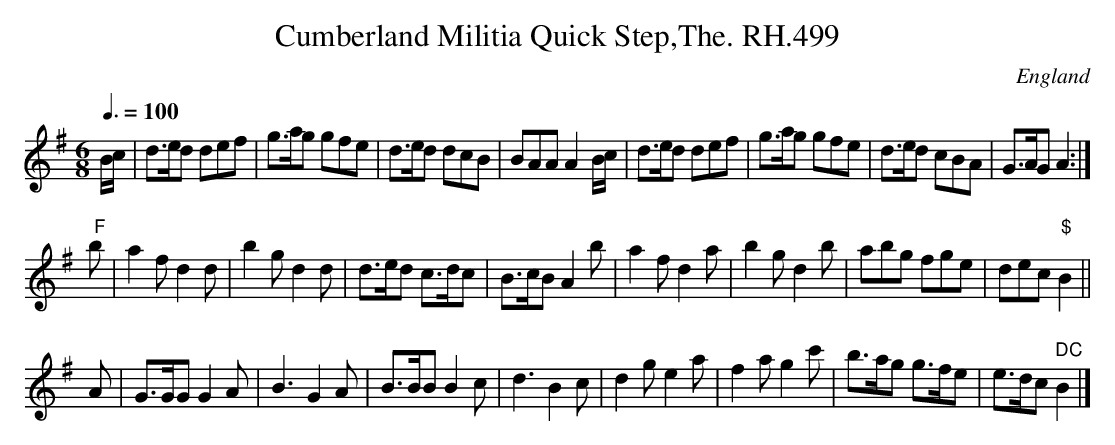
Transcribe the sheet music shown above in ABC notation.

X:1
T:Cumberland Militia Quick Step,The. RH.499
L:1/8
M:6/8
O:England
Q:3/8=100
K:G
B/c/|d>ed def|g>ag gfe|d>ed dcB|BAA A2B/c/|\
d>ed def|g>ag gfe|d>ed cBA|G>AG A2:|!
" F"b|a2f d2d|b2g d2d|d>ed c>dc|B>cB A2b|\
a2fd2a|b2gd2b|abg fge|dec"$"B2||!
A|G>GG G2A|B3 G2A|B>BB B2c|d3 B2c|\
d2g e2a|f2a g2c'|b>ag g>fe|e>dc " DC"B2|]
